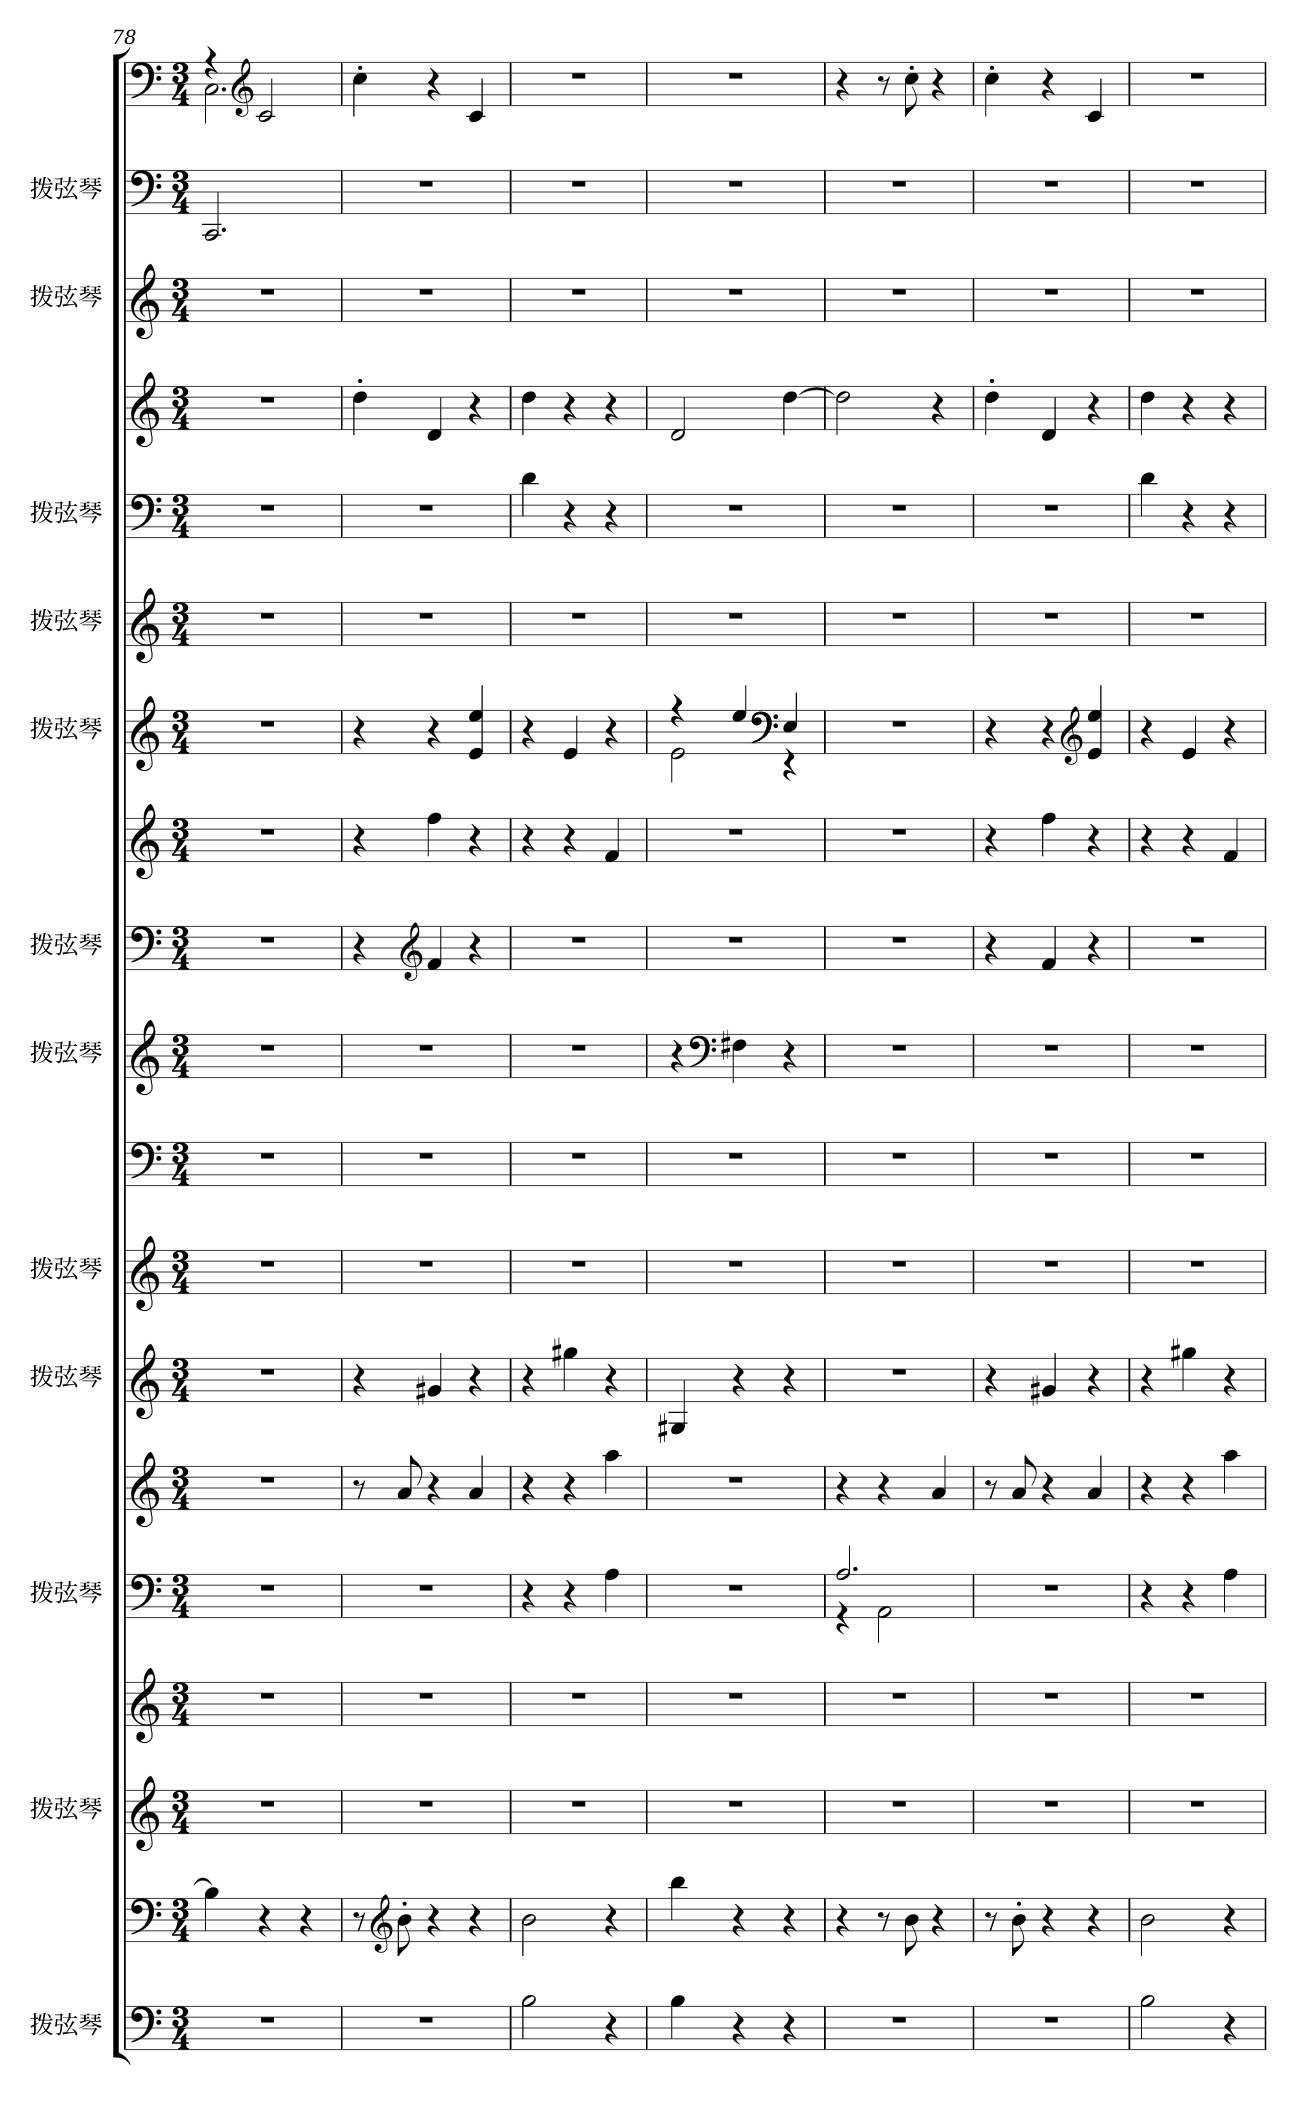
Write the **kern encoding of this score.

**kern	**kern	**kern	**kern	**kern	**kern	**kern	**kern	**kern	**kern	**kern	**kern	**kern	**kern	**kern	**kern	**kern	**kern	**kern
*part12	*part12	*part11	*part11	*part10	*part10	*part9	*part8	*part8	*part7	*part6	*part6	*part5	*part4	*part3	*part3	*part2	*part1	*part1
*staff19	*staff18	*staff17	*staff16	*staff15	*staff14	*staff13	*staff12	*staff11	*staff10	*staff9	*staff8	*staff7	*staff6	*staff5	*staff4	*staff3	*staff2	*staff1
*I"拨弦琴	*	*I"拨弦琴	*	*I"拨弦琴	*	*I"拨弦琴	*I"拨弦琴	*	*I"拨弦琴	*I"拨弦琴	*	*I"拨弦琴	*I"拨弦琴	*I"拨弦琴	*	*I"拨弦琴	*I"拨弦琴	*
*clefF4	*clefF4	*clefG2	*clefG2	*clefF4	*clefG2	*clefG2	*clefG2	*clefF4	*clefG2	*clefF4	*clefG2	*clefG2	*clefG2	*clefF4	*clefG2	*clefG2	*clefF4	*clefF4
*k[]	*k[]	*k[]	*k[]	*k[]	*k[]	*k[]	*k[]	*k[]	*k[]	*k[]	*k[]	*k[]	*k[]	*k[]	*k[]	*k[]	*k[]	*k[]
*M3/4	*M3/4	*M3/4	*M3/4	*M3/4	*M3/4	*M3/4	*M3/4	*M3/4	*M3/4	*M3/4	*M3/4	*M3/4	*M3/4	*M3/4	*M3/4	*M3/4	*M3/4	*M3/4
=78	=78	=78	=78	=78	=78	=78	=78	=78	=78	=78	=78	=78	=78	=78	=78	=78	=78	=78
*	*	*	*	*	*	*	*	*	*	*	*	*	*	*	*	*	*	*^
2.r	4B\]	2.r	2.r	2.r	2.r	2.r	2.r	2.r	2.r	2.r	2.r	2.r	2.r	2.r	2.r	2.r	2.CC/	4r	2.C\
*	*	*	*	*	*	*	*	*	*	*	*	*	*	*	*	*	*	*clefG2	*
.	4r	.	.	.	.	.	.	.	.	.	.	.	.	.	.	.	.	2c/	.
.	4r	.	.	.	.	.	.	.	.	.	.	.	.	.	.	.	.	.	.
*	*	*	*	*	*	*	*	*	*	*	*	*	*	*	*	*	*	*v	*v
!!LO:PB:g=z
=79	=79	=79	=79	=79	=79	=79	=79	=79	=79	=79	=79	=79	=79	=79	=79	=79	=79	=79
2.r	8r	2.r	2.r	2.r	8r	4r	2.r	2.r	2.r	4r	4r	4r	2.r	2.r	4dd'\	2.r	2.r	4cc'\
*	*clefG2	*	*	*	*	*	*	*	*	*	*	*	*	*	*	*	*	*
.	8b'\	.	.	.	8a/	.	.	.	.	.	.	.	.	.	.	.	.	.
*	*	*	*	*	*	*	*	*	*	*clefG2	*	*	*	*	*	*	*	*
.	4r	.	.	.	4r	4g#X/	.	.	.	4f/	4ff\	4r	.	.	4d/	.	.	4r
.	4r	.	.	.	4a/	4r	.	.	.	4r	4r	4e/ 4ee/	.	.	4r	.	.	4c/
=80	=80	=80	=80	=80	=80	=80	=80	=80	=80	=80	=80	=80	=80	=80	=80	=80	=80	=80
2B\	2b\	2.r	2.r	4r	4r	4r	2.r	2.r	2.r	2.r	4r	4r	2.r	4d\	4dd\	2.r	2.r	2.r
.	.	.	.	4r	4r	4gg#X\	.	.	.	.	4r	4e/	.	4r	4r	.	.	.
4r	4r	.	.	4A\	4aa\	4r	.	.	.	.	4f/	4r	.	4r	4r	.	.	.
=81	=81	=81	=81	=81	=81	=81	=81	=81	=81	=81	=81	=81	=81	=81	=81	=81	=81	=81
*	*	*	*	*	*	*	*	*	*	*	*	*^	*	*	*	*	*	*
4B\	4bb\	2.r	2.r	2.r	2.r	4G#X/	2.r	2.r	4r	2.r	2.r	4r	2e\	2.r	2.r	2d/	2.r	2.r	2.r
*	*	*	*	*	*	*	*	*	*clefF4	*	*	*	*	*	*	*	*	*	*
4r	4r	.	.	.	.	4r	.	.	4F#X\	.	.	4ee/	.	.	.	.	.	.	.
*	*	*	*	*	*	*	*	*	*	*	*	*clefF4	*	*	*	*	*	*	*
4r	4r	.	.	.	.	4r	.	.	4r	.	.	4E/	4r	.	.	[4dd\	.	.	.
*	*	*	*	*	*	*	*	*	*	*	*	*v	*v	*	*	*	*	*	*
=82	=82	=82	=82	=82	=82	=82	=82	=82	=82	=82	=82	=82	=82	=82	=82	=82	=82	=82
*	*	*	*	*^	*	*	*	*	*	*	*	*	*	*	*	*	*	*
2.r	4r	2.r	2.r	2.A/	4r	4r	2.r	2.r	2.r	2.r	2.r	2.r	2.r	2.r	2.r	2dd\]	2.r	2.r	4r
.	8r	.	.	.	2AA\	4r	.	.	.	.	.	.	.	.	.	.	.	.	8r
.	8b\	.	.	.	.	.	.	.	.	.	.	.	.	.	.	.	.	.	8cc'\
.	4r	.	.	.	.	4a/	.	.	.	.	.	.	.	.	.	4r	.	.	4r
*	*	*	*	*v	*v	*	*	*	*	*	*	*	*	*	*	*	*	*	*
=83	=83	=83	=83	=83	=83	=83	=83	=83	=83	=83	=83	=83	=83	=83	=83	=83	=83	=83
2.r	8r	2.r	2.r	2.r	8r	4r	2.r	2.r	2.r	4r	4r	4r	2.r	2.r	4dd'\	2.r	2.r	4cc'\
.	8b'\	.	.	.	8a/	.	.	.	.	.	.	.	.	.	.	.	.	.
.	4r	.	.	.	4r	4g#X/	.	.	.	4f/	4ff\	4r	.	.	4d/	.	.	4r
*	*	*	*	*	*	*	*	*	*	*	*	*clefG2	*	*	*	*	*	*
.	4r	.	.	.	4a/	4r	.	.	.	4r	4r	4e/ 4ee/	.	.	4r	.	.	4c/
=84	=84	=84	=84	=84	=84	=84	=84	=84	=84	=84	=84	=84	=84	=84	=84	=84	=84	=84
2B\	2b\	2.r	2.r	4r	4r	4r	2.r	2.r	2.r	2.r	4r	4r	2.r	4d\	4dd\	2.r	2.r	2.r
.	.	.	.	4r	4r	4gg#X\	.	.	.	.	4r	4e/	.	4r	4r	.	.	.
4r	4r	.	.	4A\	4aa\	4r	.	.	.	.	4f/	4r	.	4r	4r	.	.	.
=	=	=	=	=	=	=	=	=	=	=	=	=	=	=	=	=	=	=
*-	*-	*-	*-	*-	*-	*-	*-	*-	*-	*-	*-	*-	*-	*-	*-	*-	*-	*-
